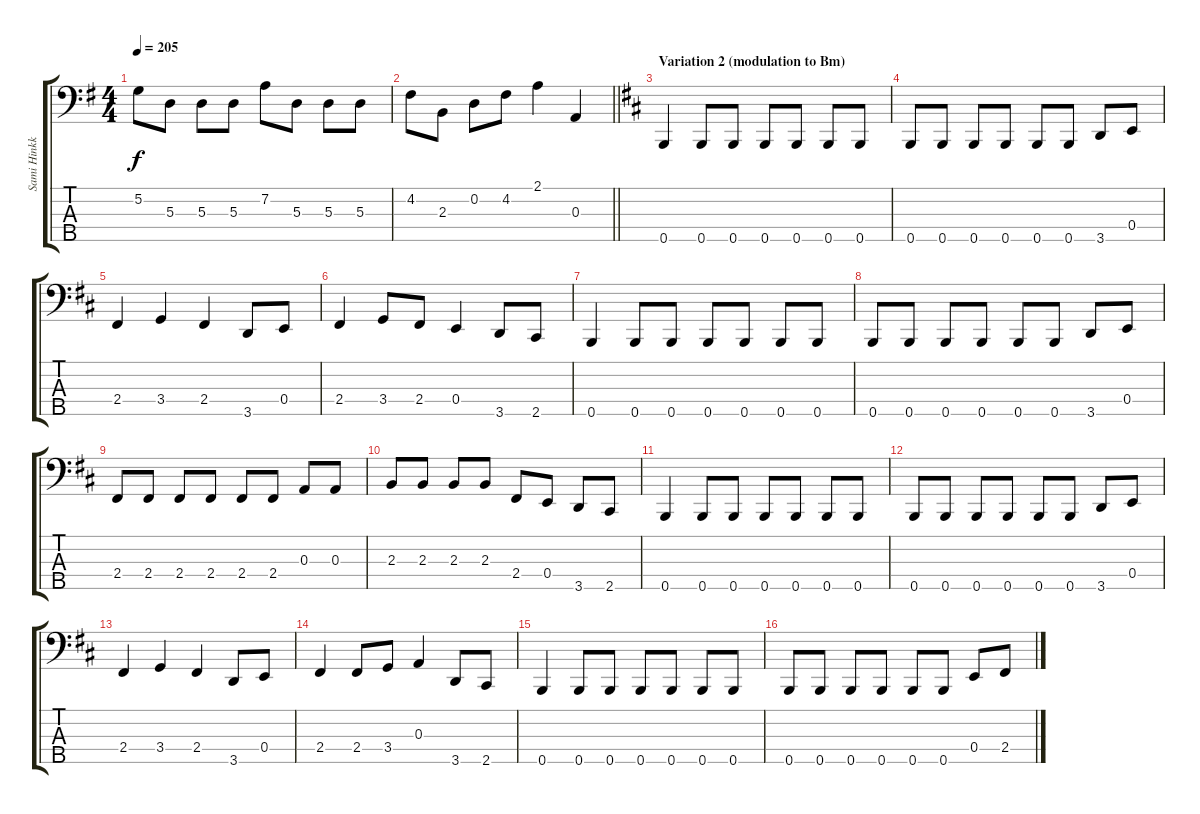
\track ("Sami Hinkka" "Sami Hinkk") {instrument electricbassfinger}
\staff {score tabs}
\tuning (G2 D2 A1 E1 B0) {hide}
\ts (4 4)
\tempo 205
\clef f4
\ks eminor
5.2.8{dy f} 5.3.8 5.3.8 5.3.8 7.2.8 5.3.8 5.3.8 5.3.8 |
\barLineRight lightlight
4.2.8 2.3.8 0.2.8 4.2.8 2.1.4 0.3.4 |
\section ("" "Variation 2 (modulation to Bm)")
\ks bminor
0.5.4 0.5.8 0.5.8 0.5.8 0.5.8 0.5.8 0.5.8 |
0.5.8 0.5.8 0.5.8 0.5.8 0.5.8 0.5.8 3.5.8 0.4.8 |
2.4.4 3.4.4 2.4.4 3.5.8 0.4.8 |
2.4.4 3.4.8 2.4.8 0.4.4 3.5.8 2.5.8 |
0.5.4 0.5.8 0.5.8 0.5.8 0.5.8 0.5.8 0.5.8 |
0.5.8 0.5.8 0.5.8 0.5.8 0.5.8 0.5.8 3.5.8 0.4.8 |
2.4.8 2.4.8 2.4.8 2.4.8 2.4.8 2.4.8 0.3.8 0.3.8 |
2.3.8 2.3.8 2.3.8 2.3.8 2.4.8 0.4.8 3.5.8 2.5.8 |
0.5.4 0.5.8 0.5.8 0.5.8 0.5.8 0.5.8 0.5.8 |
0.5.8 0.5.8 0.5.8 0.5.8 0.5.8 0.5.8 3.5.8 0.4.8 |
2.4.4 3.4.4 2.4.4 3.5.8 0.4.8 |
2.4.4 2.4.8 3.4.8 0.3.4 3.5.8 2.5.8 |
0.5.4 0.5.8 0.5.8 0.5.8 0.5.8 0.5.8 0.5.8 |
0.5.8 0.5.8 0.5.8 0.5.8 0.5.8 0.5.8 0.4.8 2.4.8
